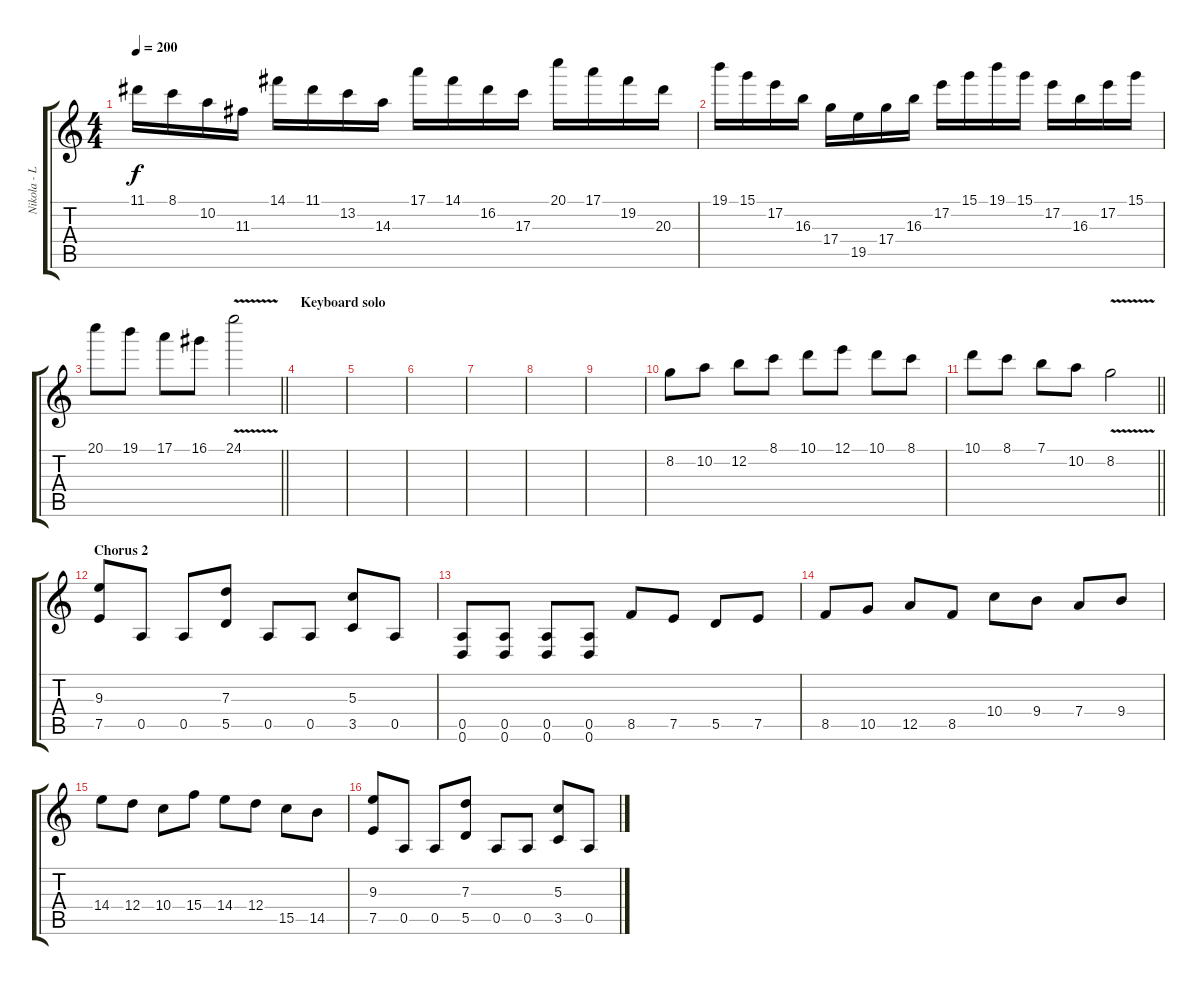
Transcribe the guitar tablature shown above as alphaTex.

\track ("Nikola - Lead Guitar" "Nikola - L") {instrument distortionguitar}
\staff {score tabs}
\tuning (E4 B3 G3 D3 A2 D2) {hide}
\ts (4 4)
\tempo 200
\clef g2
\ks c
11.1.16{dy f} 8.1.16 10.2.16 11.3.16 14.1.16 11.1.16 13.2.16 14.3.16 17.1.16 14.1.16 16.2.16 17.3.16 20.1.16 17.1.16 19.2.16 20.3.16 |
19.1.16 15.1.16 17.2.16 16.3.16 17.4.16 19.5.16 17.4.16 16.3.16 17.2.16 15.1.16 19.1.16 15.1.16 17.2.16 16.3.16 17.2.16 15.1.16 |
\barLineRight lightlight
20.1.8 19.1.8 17.1.8 16.1.8 24.1{v}.2 |
\section ("" "Keyboard solo")
|
|
|
|
|
|
8.2.8 10.2.8 12.2.8 8.1.8 10.1.8 12.1.8 10.1.8 8.1.8 |
\barLineRight lightlight
10.1.8 8.1.8 7.1.8 10.2.8 8.2{v}.2 |
\section ("" "Chorus 2 ")
(9.3 7.5).8 0.5.8 0.5.8 (7.3 5.5).8 0.5.8 0.5.8 (5.3 3.5).8 0.5.8 |
(0.5 0.6).8 (0.5 0.6).8 (0.5 0.6).8 (0.5 0.6).8 8.5.8 7.5.8 5.5.8 7.5.8 |
8.5.8 10.5.8 12.5.8 8.5.8 10.4.8 9.4.8 7.4.8 9.4.8 |
14.4.8 12.4.8 10.4.8 15.4.8 14.4.8 12.4.8 15.5.8 14.5.8 |
(9.3 7.5).8 0.5.8 0.5.8 (7.3 5.5).8 0.5.8 0.5.8 (5.3 3.5).8 0.5.8
